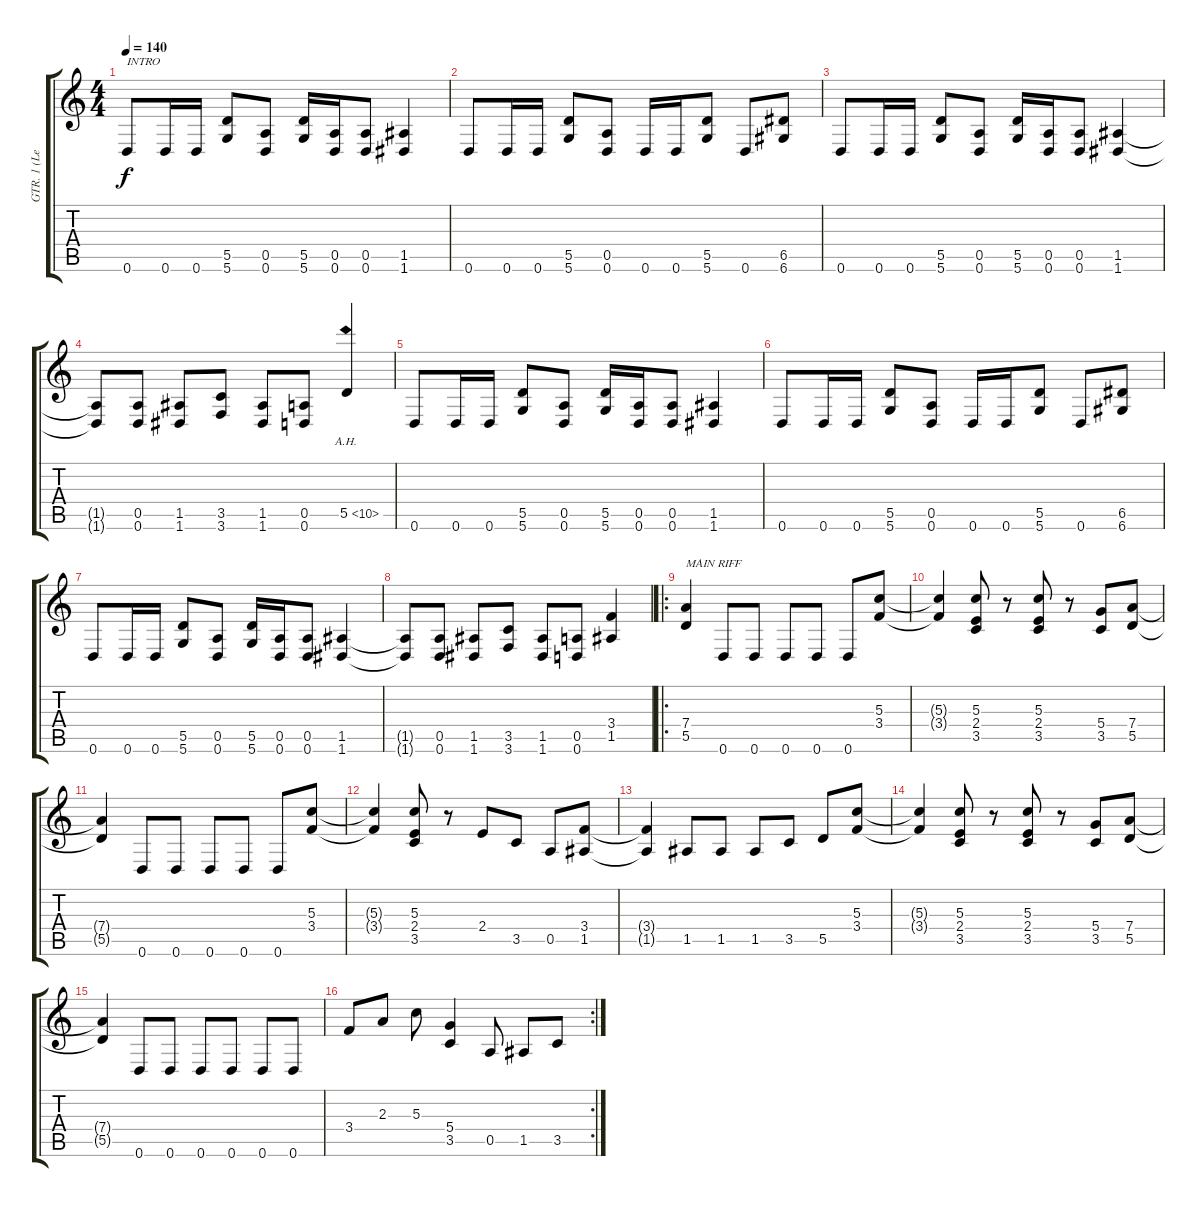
\track ("GTR. 1 (Lead)" "GTR. 1 (Le") {instrument distortionguitar}
\staff {score tabs}
\tuning (E4 B3 G3 D3 A2 D2) {hide}
\ts (4 4)
\tempo 140
\clef g2
\ks c
0.6.8{txt "INTRO" dy f instrument distortionguitar} 0.6.16 0.6.16 (5.5 5.6).8 (0.5 0.6).8 (5.5 5.6).16 (0.5 0.6).16 (0.5 0.6).8 (1.5 1.6).4 |
0.6.8 0.6.16 0.6.16 (5.5 5.6).8 (0.5 0.6).8 0.6.16 0.6.16 (5.5 5.6).8 0.6.8 (6.5 6.6).8 |
0.6.8 0.6.16 0.6.16 (5.5 5.6).8 (0.5 0.6).8 (5.5 5.6).16 (0.5 0.6).16 (0.5 0.6).8 (1.5 1.6).4 |
(1.5{t} 1.6{t}).8 (0.5 0.6).8 (1.5 1.6).8 (3.5 3.6).8 (1.5 1.6).8 (0.5 0.6).8 5.5{ah 5}.4 |
0.6.8 0.6.16 0.6.16 (5.5 5.6).8 (0.5 0.6).8 (5.5 5.6).16 (0.5 0.6).16 (0.5 0.6).8 (1.5 1.6).4 |
0.6.8 0.6.16 0.6.16 (5.5 5.6).8 (0.5 0.6).8 0.6.16 0.6.16 (5.5 5.6).8 0.6.8 (6.5 6.6).8 |
0.6.8 0.6.16 0.6.16 (5.5 5.6).8 (0.5 0.6).8 (5.5 5.6).16 (0.5 0.6).16 (0.5 0.6).8 (1.5 1.6).4 |
(1.5{t} 1.6{t}).8 (0.5 0.6).8 (1.5 1.6).8 (3.5 3.6).8 (1.5 1.6).8 (0.5 0.6).8 (3.4 1.5).4 |
\ro
(7.4 5.5).4{txt "MAIN RIFF"} 0.6.8 0.6.8 0.6.8 0.6.8 0.6.8 (5.3 3.4).8 |
(5.3{t} 3.4{t}).4 (5.3 2.4 3.5).8 r.8 (5.3 2.4 3.5).8 r.8 (5.4 3.5).8 (7.4 5.5).8 |
(7.4{t} 5.5{t}).4 0.6.8 0.6.8 0.6.8 0.6.8 0.6.8 (5.3 3.4).8 |
(5.3{t} 3.4{t}).4 (5.3 2.4 3.5).8 r.8 2.4.8 3.5.8 0.5.8 (3.4 1.5).8 |
(3.4{t} 1.5{t}).4 1.5.8 1.5.8 1.5.8 3.5.8 5.5.8 (5.3 3.4).8 |
(5.3{t} 3.4{t}).4 (5.3 2.4 3.5).8 r.8 (5.3 2.4 3.5).8 r.8 (5.4 3.5).8 (7.4 5.5).8 |
(7.4{t} 5.5{t}).4 0.6.8 0.6.8 0.6.8 0.6.8 0.6.8 0.6.8 |
\rc 2
3.4.8 2.3.8 5.3.8 (5.4 3.5).4 0.5.8 1.5.8 3.5.8
